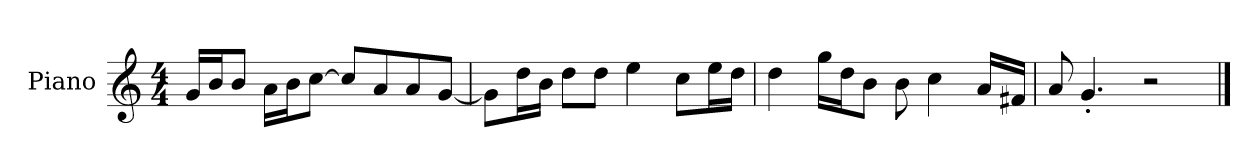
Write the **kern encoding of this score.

**kern
*part1
*staff1
*I"Piano
*I'P-no
*clefG2
*k[]
*M4/4
*MM90
=1
16g/LL
16b/J
8b/J
16a\LL
16b\J
[8cc\J
8cc/L]
8a/
8a/
[8g/J
=2
8g\L]
16dd\L
16b\JJ
8dd\L
8dd\J
4ee\
8cc\L
16ee\L
16dd\JJ
=3
4dd\
16gg\LL
16dd\J
8b\J
8b\
4cc\
16a/LL
16f#X/JJ
=4
8a/
4.g'/
2r
==
*-
